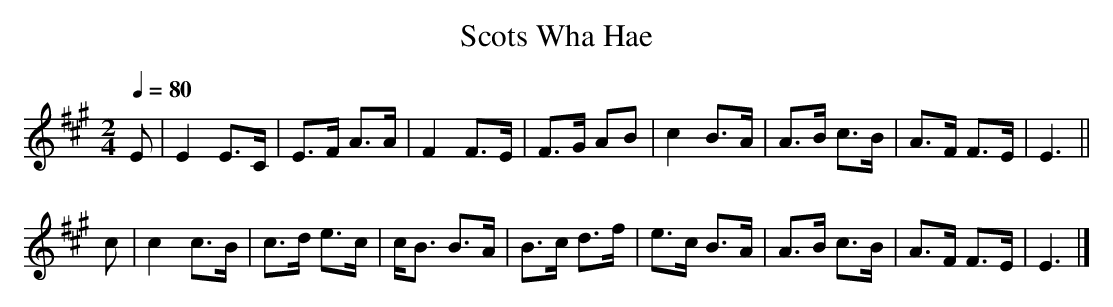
X:1
T:Scots Wha Hae
M:2/4
L:1/8
Q:1/4=80
K:EMix
E|E2 E>C|E>F A>A|F2  F>E|F>G AB |c2  B>A|A>B c>B|A>F F>E|E3||
c|c2 c>B|c>d e>c|c<B B>A|B>c d>f|e>c B>A|A>B c>B|A>F F>E|E3|]

which would be dorian/mixolydian hexatonic except for the use of the G in
the rising sequence in bar 4.  Scale patterns and sequences often result
in gaps getting filled in; they are more frequent in English and Irish
music, which is why they use gapped scales less often than Scottish tunes.

Distinct rising/falling mode occurs frequently in Western classical music
with minor-key tunes (as "sharpened leading notes").  These asymmetric
scales are more common in the Lowlands, perhaps because harp and bagpipes
were not such dominant influences.  (They're also common in Simon Fraser's
Highland music transcriptions from the early 19th century, but Fraser was
equally unreliable as a historical or musical source: he wrote what he
imagined he heard - Highland peasants trained to sing Mozart).

The seven-note version is called the MELODIC MINOR scale, used in this
18th century strathspey:
